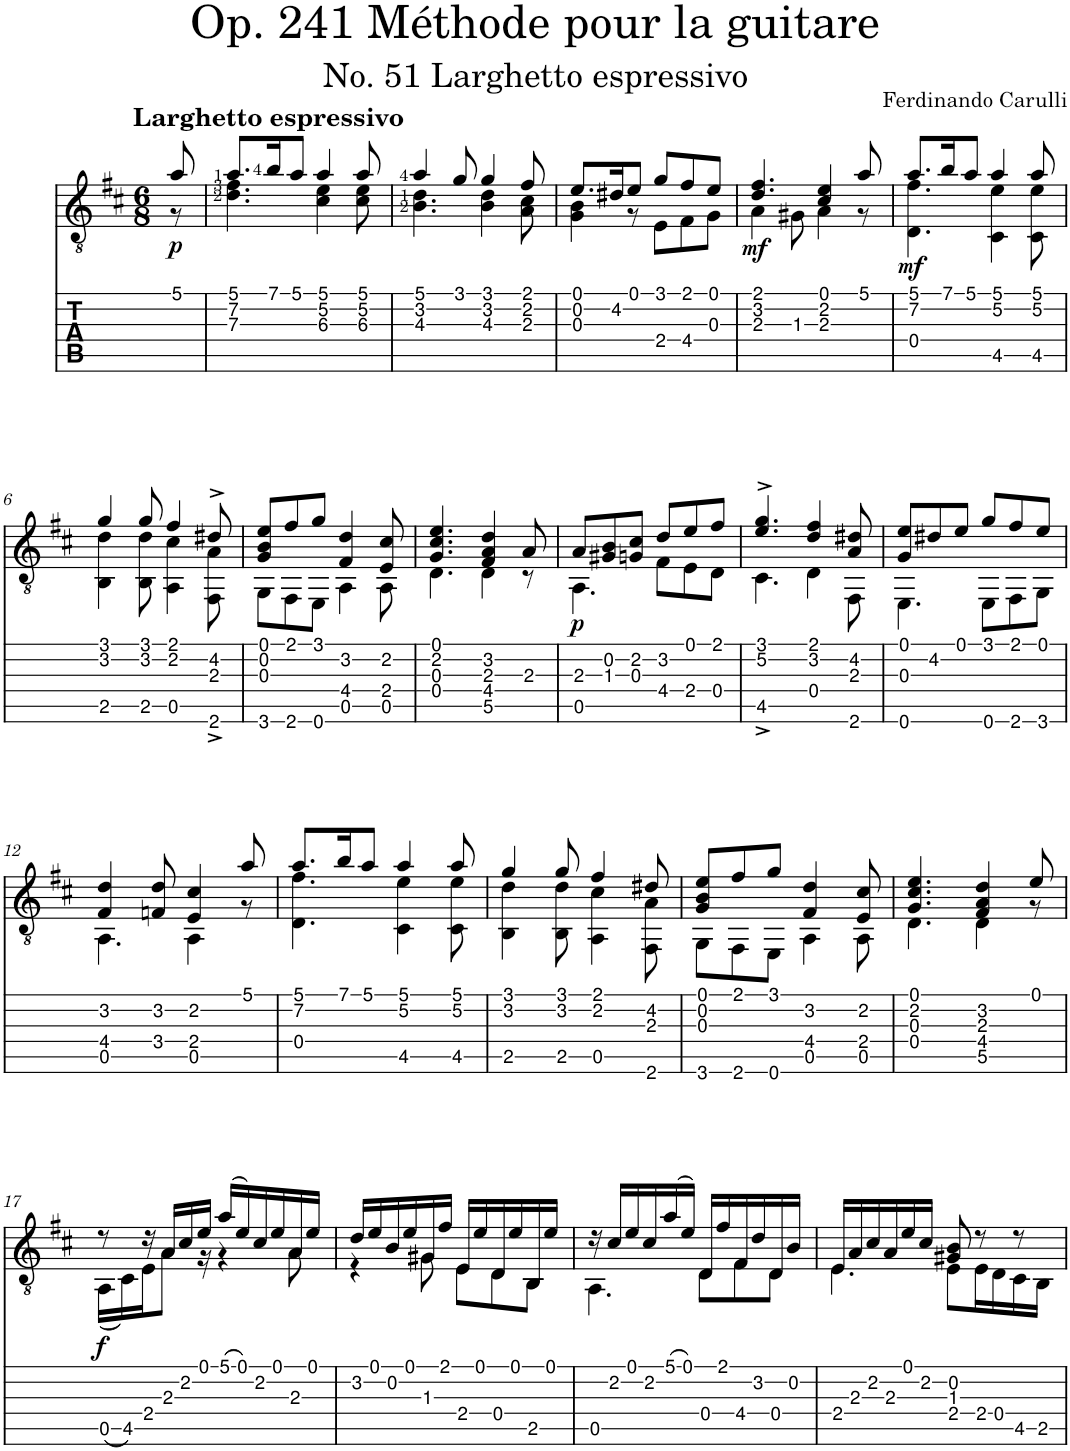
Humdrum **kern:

**kern	**kern	**dynam
*part1	*part1	*part1
*staff2	*staff1	*staff1/2
*I"Classical Guitar	*	*
*I'Guit.	*	*
*stria6	*	*
*	*clefGv2	*
*k[f#c#]	*k[f#c#]	*
*D:	*D:	*
*M6/8	*M6/8	*
=	=	=
*^	*^	*
!	!	!LO:TX:a:B:t=Larghetto espressivo	!	!
!	!	!	!	!LO:DY:b
8a	8r	8a/	8r	p
=1	=1	=1	=1	=1
8.aL	4.d 4.f#	8.a/L	4.d\ 4.f#\	.
16bK	.	16b/K	.	.
8aJ	.	8a/J	.	.
4a	4c# 4e	4a/	4c#\ 4e\	.
8a	8c# 8e	8a/	8c#\ 8e\	.
=2	=2	=2	=2	=2
4a	4.B 4.d	4a/	4.B\ 4.d\	.
8g	.	8g/	.	.
4g	4B 4d	4g/	4B\ 4d\	.
8f#	8A 8c#	8f#/	8A\ 8c#\	.
=3	=3	=3	=3	=3
8.eL	4G 4B	8.e/L	4G\ 4B\	.
16d#XK	.	16d#X/K	.	.
8eJ	8r	8e/J	8r	.
8gL	8EL	8g/L	8E\L	.
8f#	8F#	8f#/	8F#\	.
8eJ	8GJ	8e/J	8G\J	.
=4	=4	=4	=4	=4
!	!	!	!	!LO:DY:b
4.d 4.f#	4A	4.d/ 4.f#/	4A\	mf
.	8G#X	.	8G#X\	.
4c# 4e	4A	4c#/ 4e/	4A\	.
8a	8r	8a/	8r	.
=5	=5	=5	=5	=5
!	!	!	!	!LO:DY:b
8.aL	4.D 4.f#	8.a/L	4.D\ 4.f#\	mf
16bK	.	16b/K	.	.
8aJ	.	8a/J	.	.
4a	4C# 4e	4a/	4C#\ 4e\	.
8a	8C# 8e	8a/	8C#\ 8e\	.
!!LO:LB:g=z	!!
=6	=6	=6	=6	=6
4g	4BB 4d	4g/	4BB\ 4d\	.
8g	8BB 8d	8g/	8BB\ 8d\	.
4f#	4AA 4c#	4f#/	4AA\ 4c#\	.
8d#X^	8FF# 8A	8d#X^/	8FF#\ 8A\	.
=7	=7	=7	=7	=7
8G\ 8B\ 8e\L	8GGL	8G/ 8B/ 8e/L	8GG\L	.
8f#	8FF#	8f#/	8FF#\	.
8gJ	8EEJ	8g/J	8EE\J	.
4F# 4d	4AA	4F#/ 4d/	4AA\	.
8E 8c#	8AA	8E/ 8c#/	8AA\	.
=8	=8	=8	=8	=8
4.G 4.c# 4.e	4.D	4.G/ 4.c#/ 4.e/	4.D\	.
4F# 4A 4d	4D	4F#/ 4A/ 4d/	4D\	.
8A	8r	8A/	8r	.
=9	=9	=9	=9	=9
!	!	!	!	!LO:DY:b
8AL	4.AA	8A/L	4.AA\	p
8G#X\ 8B\	.	8G#X/ 8B/	.	.
8Gn\ 8c#\J	.	8Gn/ 8c#/J	.	.
8dL	8F#L	8d/L	8F#\L	.
8e	8E	8e/	8E\	.
8f#J	8DJ	8f#/J	8D\J	.
=10	=10	=10	=10	=10
4.e^ 4.g^	4.C#	4.e/^ 4.g/^	4.C#\	.
4d 4f#	4D	4d/ 4f#/	4D\	.
8A 8d#X	8FF#	8A/ 8d#X/	8FF#\	.
=11	=11	=11	=11	=11
8G\ 8e\L	4.EE	8G/ 8e/L	4.EE\	.
8d#X	.	8d#X/	.	.
8eJ	.	8e/J	.	.
8gL	8EEL	8g/L	8EE\L	.
8f#	8FF#	8f#/	8FF#\	.
8eJ	8GGJ	8e/J	8GG\J	.
!!LO:LB:g=z	!!
=12	=12	=12	=12	=12
4F# 4d	4.AA	4F#/ 4d/	4.AA\	.
8Fn 8d	.	8Fn/ 8d/	.	.
4E 4c#	4AA	4E/ 4c#/	4AA\	.
8a	8r	8a/	8r	.
=13	=13	=13	=13	=13
8.aL	4.D 4.f#	8.a/L	4.D\ 4.f#\	.
16bK	.	16b/K	.	.
8aJ	.	8a/J	.	.
4a	4C# 4e	4a/	4C#\ 4e\	.
8a	8C# 8e	8a/	8C#\ 8e\	.
=14	=14	=14	=14	=14
4g	4BB 4d	4g/	4BB\ 4d\	.
8g	8BB 8d	8g/	8BB\ 8d\	.
4f#	4AA 4c#	4f#/	4AA\ 4c#\	.
8d#X	8FF# 8A	8d#X/	8FF#\ 8A\	.
=15	=15	=15	=15	=15
8G\ 8B\ 8e\L	8GGL	8G/ 8B/ 8e/L	8GG\L	.
8f#	8FF#	8f#/	8FF#\	.
8gJ	8EEJ	8g/J	8EE\J	.
4F# 4d	4AA	4F#/ 4d/	4AA\	.
8E 8c#	8AA	8E/ 8c#/	8AA\	.
=16	=16	=16	=16	=16
4.G 4.c# 4.e	4.D	4.G/ 4.c#/ 4.e/	4.D\	.
4F# 4A 4d	4D	4F#/ 4A/ 4d/	4D\	.
8e	8r	8e/	8r	.
!!LO:LB:g=z	!!
=17	=17	=17	=17	=17
!	!	!	!	!LO:DY:b
8r	16AALL	8r	(<16AA\LL	f
.	16C#	.	16C#\)	.
16r	16EJ	16r	16E\J	.
16ALL	8AJ	16A/LL	8A\J	.
16c#	.	16c#/	.	.
16eJJ	16r	16e/JJ	16r	.
16aLL	4r	(>16a/LL	4r	.
16e	.	16e/)	.	.
16c#	.	16c#/	.	.
16e	.	16e/	.	.
16A	8A	16A/	8A\	.
16eJJ	.	16e/JJ	.	.
=18	=18	=18	=18	=18
16dLL	4r	16d/LL	4r	.
16e	.	16e/	.	.
16B	.	16B/	.	.
16e	.	16e/	.	.
16G#X	8G#	16G#X/	8G#\	.
16f#JJ	.	16f#/JJ	.	.
16ELL	8EL	16E/LL	8E\L	.
16e	.	16e/	.	.
16D	8D	16D/	8D\	.
16e	.	16e/	.	.
16BB	8BBJ	16BB/	8BB\J	.
16eJJ	.	16e/JJ	.	.
=19	=19	=19	=19	=19
16r	4.AA	16r	4.AA\	.
16c#LL	.	16c#/LL	.	.
16e	.	16e/	.	.
16c#	.	16c#/	.	.
16a	.	(>16a/	.	.
16eJJ	.	16e/JJ)	.	.
16DLL	8DL	16D/LL	8D\L	.
16f#	.	16f#/	.	.
16F#	8F#	16F#/	8F#\	.
16d	.	16d/	.	.
16D	8DJ	16D/	8D\J	.
16BJJ	.	16B/JJ	.	.
=20	=20	=20	=20	=20
16ELL	4.E	16E/LL	4.E\	.
16A	.	16A/	.	.
16c#	.	16c#/	.	.
16A	.	16A/	.	.
16e	.	16e/	.	.
16c#JJ	.	16c#/JJ	.	.
8G#X 8B	8EL	8G#X/ 8B/	8E\L	.
8r	16EL	8r	16E\L	.
.	16D	.	16D\	.
8r	16C#	8r	16C#\	.
.	16BBJJ	.	16BB\JJ	.
*v	*v	*	*	*
*	*v	*v	*
=	=	=
*-	*-	*-
